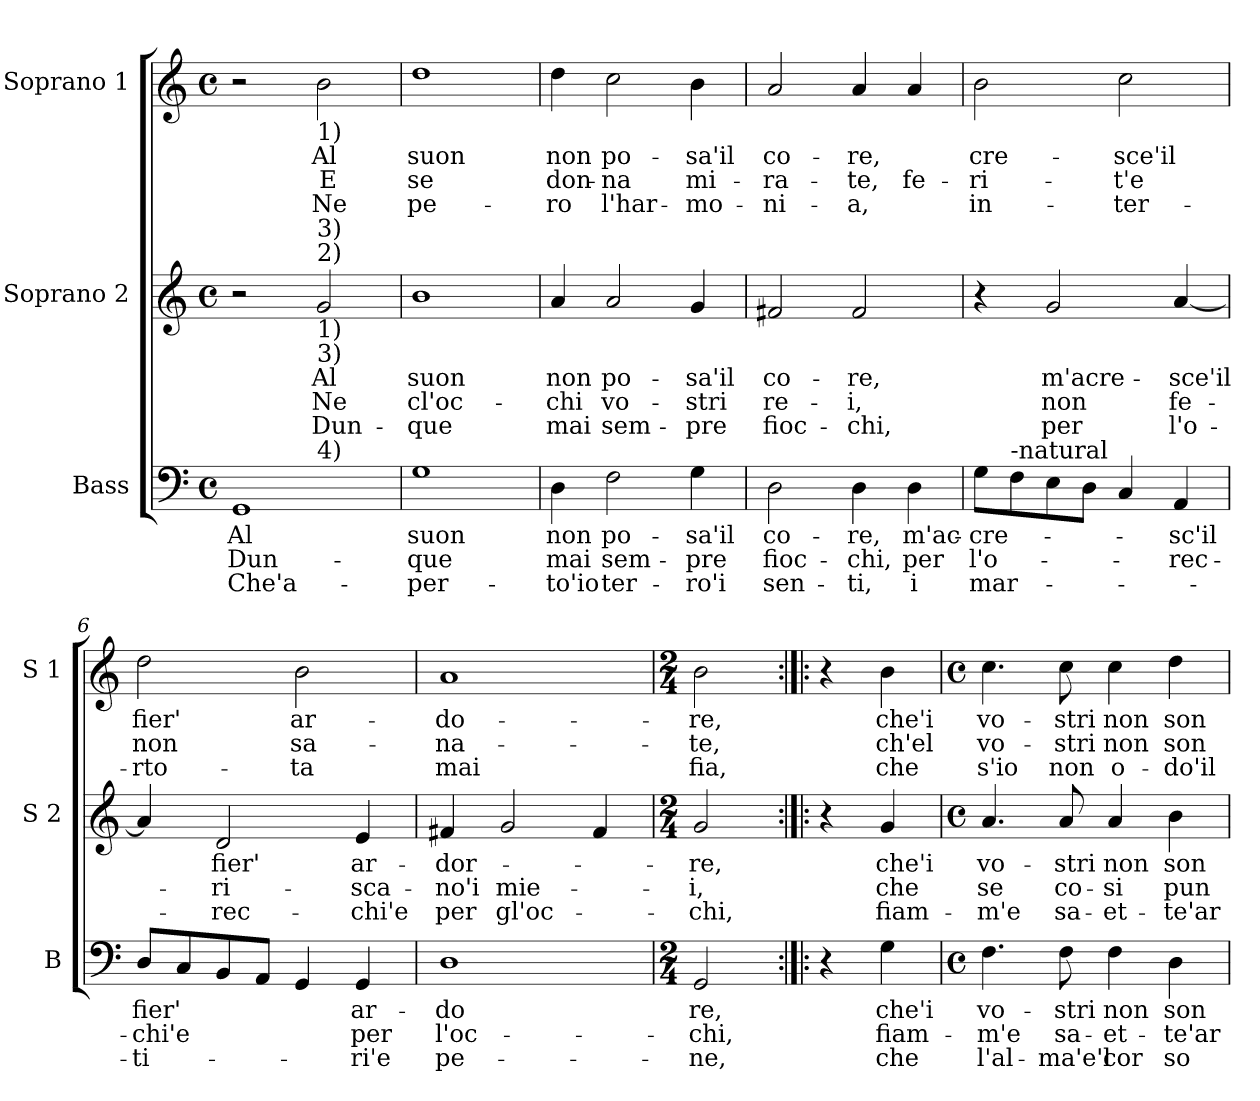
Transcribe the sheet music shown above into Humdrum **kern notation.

**kern	**text	**text	**text	**kern	**text	**text	**text	**kern	**text	**text	**text
*part3	*part3	*part3	*part3	*part2	*part2	*part2	*part2	*part1	*part1	*part1	*part1
*staff3	*staff3	*staff3	*staff3	*staff2	*staff2	*staff2	*staff2	*staff1	*staff1	*staff1	*staff1
*I"Bass	*	*	*	*I"Soprano 2	*	*	*	*I"Soprano 1	*	*	*
*I'B	*	*	*	*I'S 2	*	*	*	*I'S 1	*	*	*
*clefF4	*	*	*	*clefG2	*	*	*	*clefG2	*	*	*
*k[]	*	*	*	*k[]	*	*	*	*k[]	*	*	*
*C:	*	*	*	*C:	*	*	*	*C:	*	*	*
*M4/4	*	*	*	*M4/4	*	*	*	*M4/4	*	*	*
*met(c)	*	*	*	*met(c)	*	*	*	*met(c)	*	*	*
=1	=1	=1	=1	=1	=1	=1	=1	=1	=1	=1	=1
!LO:TX:b:t=1)	!	!	!	!	!	!	!	!	!	!	!
!LO:TX:b:t=5)	!	!	!	!	!	!	!	!	!	!	!
!LO:TX:b:t=6)	!	!	!	!	!	!	!	!	!	!	!
!	!LO:LY:b	!LO:LY:b	!LO:LY:b	!	!	!	!	!	!	!	!
*^	*	*	*	*	*	*	*	*	*	*	*
1GG	2ryy	Al	Dun-	Che'a-	2r	.	.	.	2r	.	.	.
!	!	!	!	!	!	!	!	!	!LO:TX:b:t=1)	!	!	!
!	!	!	!	!	!LO:TX:a:t=2)	!	!	!	!	!	!	!
!	!	!	!	!	!LO:TX:a:t=3)	!	!	!	!	!	!	!
!	!	!	!	!	!LO:TX:b:t=1)	!	!	!	!	!	!	!
!	!	!	!	!	!LO:TX:b:t=3)	!	!	!	!	!	!	!
!	!LO:TX:a:t=4)	!	!	!	!	!	!	!	!	!	!	!
!	!	!	!	!	!	!LO:LY:b	!LO:LY:b	!LO:LY:b	!	!LO:LY:b	!LO:LY:b	!LO:LY:b
.	2ryy	.	.	.	2g/	Al	Ne	Dun-	2b\	Al	E	Ne
=2	=2	=2	=2	=2	=2	=2	=2	=2	=2	=2	=2	=2
!	!	!LO:LY:b	!LO:LY:b	!LO:LY:b	!	!LO:LY:b	!LO:LY:b	!LO:LY:b	!	!LO:LY:b	!LO:LY:b	!LO:LY:b
*v	*v	*	*	*	*	*	*	*	*	*	*	*
1G	suon	-que	-per-	1b	suon	cl'oc-	-que	1dd	suon	se	pe-
=3	=3	=3	=3	=3	=3	=3	=3	=3	=3	=3	=3
!	!LO:LY:b	!LO:LY:b	!LO:LY:b	!	!LO:LY:b	!LO:LY:b	!LO:LY:b	!	!LO:LY:b	!LO:LY:b	!LO:LY:b
4D\	non	mai	-to'io	4a/	non	-chi	mai	4dd\	non	don-	-ro
!	!LO:LY:b	!LO:LY:b	!LO:LY:b	!	!LO:LY:b	!LO:LY:b	!LO:LY:b	!	!LO:LY:b	!LO:LY:b	!LO:LY:b
2F\	po-	sem-	ter-	2a/	po-	vo-	sem-	2cc\	po-	-na	l'har-
!	!LO:LY:b	!LO:LY:b	!LO:LY:b	!	!LO:LY:b	!LO:LY:b	!LO:LY:b	!	!LO:LY:b	!LO:LY:b	!LO:LY:b
4G\	-sa'il	-pre	-ro'i	4g/	-sa'il	-stri	-pre	4b\	-sa'il	mi-	-mo-
=4	=4	=4	=4	=4	=4	=4	=4	=4	=4	=4	=4
!	!LO:LY:b	!LO:LY:b	!LO:LY:b	!	!LO:LY:b	!LO:LY:b	!LO:LY:b	!	!LO:LY:b	!LO:LY:b	!LO:LY:b
2D\	co-	fioc-	sen-	2f#X/	co-	re-	fioc-	2a/	co-	-ra-	-ni-
!	!LO:LY:b	!LO:LY:b	!LO:LY:b	!	!LO:LY:b	!LO:LY:b	!LO:LY:b	!	!LO:LY:b	!LO:LY:b	!LO:LY:b
4D\	-re,	-chi,	-ti,	2f#/	-re,	-i,	-chi,	4a/	-re,	-te,	-a,
!	!LO:LY:b	!LO:LY:b	!LO:LY:b	!	!	!	!	!	!	!LO:LY:b	!
4D\	m'ac-	per	i	.	.	.	.	4a/	.	fe-	.
!!LO:LB:g=z
=5	=5	=5	=5	=5	=5	=5	=5	=5	=5	=5	=5
!	!LO:LY:b	!LO:LY:b	!LO:LY:b	!	!	!	!	!	!LO:LY:b	!LO:LY:b	!LO:LY:b
8G\L	-cre-	l'o-	mar-	4r	.	.	.	2b\	-cre-	-ri-	in-
!LO:TX:a:t=-natural	!	!	!	!	!	!	!	!	!	!	!
8F\	.	.	.	.	.	.	.	.	.	.	.
!	!	!	!	!	!LO:LY:b	!LO:LY:b	!LO:LY:b	!	!	!	!
8E\	.	.	.	2g/	m'acre-	non	per	.	.	.	.
8D\J	.	.	.	.	.	.	.	.	.	.	.
!	!	!	!	!	!	!	!	!	!LO:LY:b	!LO:LY:b	!LO:LY:b
4C/	.	.	.	.	.	.	.	2cc\	-sce'il	-t'e	-ter-
!	!LO:LY:b	!LO:LY:b	!	!	!LO:LY:b	!LO:LY:b	!LO:LY:b	!	!	!	!
4AA/	-sc'il	-rec-	.	[4a/	-sce'il	fe-	l'o-	.	.	.	.
=6	=6	=6	=6	=6	=6	=6	=6	=6	=6	=6	=6
!	!LO:LY:b	!LO:LY:b	!LO:LY:b	!	!	!	!	!	!LO:LY:b	!LO:LY:b	!LO:LY:b
8D/L	fier'	-chi'e	-ti-	4a/]	.	.	.	2dd\	fier'	non	-rto-
8C/	.	.	.	.	.	.	.	.	.	.	.
!	!	!	!	!	!LO:LY:b	!LO:LY:b	!LO:LY:b	!	!	!	!
8BB/	.	.	.	2d/	fier'	-ri-	-rec-	.	.	.	.
8AA/J	.	.	.	.	.	.	.	.	.	.	.
!	!	!	!	!	!	!	!	!	!LO:LY:b	!LO:LY:b	!LO:LY:b
4GG/	.	.	.	.	.	.	.	2b\	ar-	sa-	-ta
!	!LO:LY:b	!LO:LY:b	!LO:LY:b	!	!LO:LY:b	!LO:LY:b	!LO:LY:b	!	!	!	!
4GG/	ar-	per	-ri'e	4e/	ar-	-sca-	-chi'e	.	.	.	.
=7	=7	=7	=7	=7	=7	=7	=7	=7	=7	=7	=7
!	!LO:LY:b	!LO:LY:b	!LO:LY:b	!	!LO:LY:b	!LO:LY:b	!LO:LY:b	!	!LO:LY:b	!LO:LY:b	!LO:LY:b
1D	-do	l'oc-	pe-	4f#X/	-dor-	-no'i	per	1a	-do-	-na-	mai
!	!	!	!	!	!	!LO:LY:b	!LO:LY:b	!	!	!	!
.	.	.	.	2g/	.	mie-	gl'oc-	.	.	.	.
.	.	.	.	4f#/	.	.	.	.	.	.	.
=8	=8	=8	=8	=8	=8	=8	=8	=8	=8	=8	=8
*M2/4	*	*	*	*M2/4	*	*	*	*M2/4	*	*	*
!	!LO:LY:b	!LO:LY:b	!LO:LY:b	!	!LO:LY:b	!LO:LY:b	!LO:LY:b	!	!LO:LY:b	!LO:LY:b	!LO:LY:b
2GG/	re,	-chi,	-ne,	2g/	-re,	-i,	-chi,	2b\	-re,	-te,	fia,
=9:|!|:	=9:|!|:	=9:|!|:	=9:|!|:	=9:|!|:	=9:|!|:	=9:|!|:	=9:|!|:	=9:|!|:	=9:|!|:	=9:|!|:	=9:|!|:
4r	.	.	.	4r	.	.	.	4r	.	.	.
!	!LO:LY:b	!LO:LY:b	!LO:LY:b	!	!LO:LY:b	!LO:LY:b	!LO:LY:b	!	!LO:LY:b	!LO:LY:b	!LO:LY:b
4G\	che'i	fiam-	che	4g/	che'i	che	fiam-	4b\	che'i	ch'el	che
!!LO:PB:g=z
=10	=10	=10	=10	=10	=10	=10	=10	=10	=10	=10	=10
*M4/4	*	*	*	*M4/4	*	*	*	*M4/4	*	*	*
*met(c)	*	*	*	*met(c)	*	*	*	*met(c)	*	*	*
!	!LO:LY:b	!LO:LY:b	!LO:LY:b	!	!LO:LY:b	!LO:LY:b	!LO:LY:b	!	!LO:LY:b	!LO:LY:b	!LO:LY:b
4.F\	vo-	-m'e	l'al-	4.a/	vo-	se	-m'e	4.cc\	vo-	vo-	s'io
!	!LO:LY:b	!LO:LY:b	!LO:LY:b	!	!LO:LY:b	!LO:LY:b	!LO:LY:b	!	!LO:LY:b	!LO:LY:b	!LO:LY:b
8F\	-stri	sa-	-ma'e'l	8a/	-stri	co-	sa-	8cc\	-stri	-stri	non
!	!LO:LY:b	!LO:LY:b	!LO:LY:b	!	!LO:LY:b	!LO:LY:b	!LO:LY:b	!	!LO:LY:b	!LO:LY:b	!LO:LY:b
4F\	non	-et-	cor	4a/	non	-si	-et-	4cc\	non	non	o-
!	!LO:LY:b	!LO:LY:b	!LO:LY:b	!	!LO:LY:b	!LO:LY:b	!LO:LY:b	!	!LO:LY:b	!LO:LY:b	!LO:LY:b
4D\	son	-te'ar-	so-	4b\	son	pun-	-te'ar-	4dd\	son	son	-do'il
=	=	=	=	=	=	=	=	=	=	=	=
*-	*-	*-	*-	*-	*-	*-	*-	*-	*-	*-	*-
